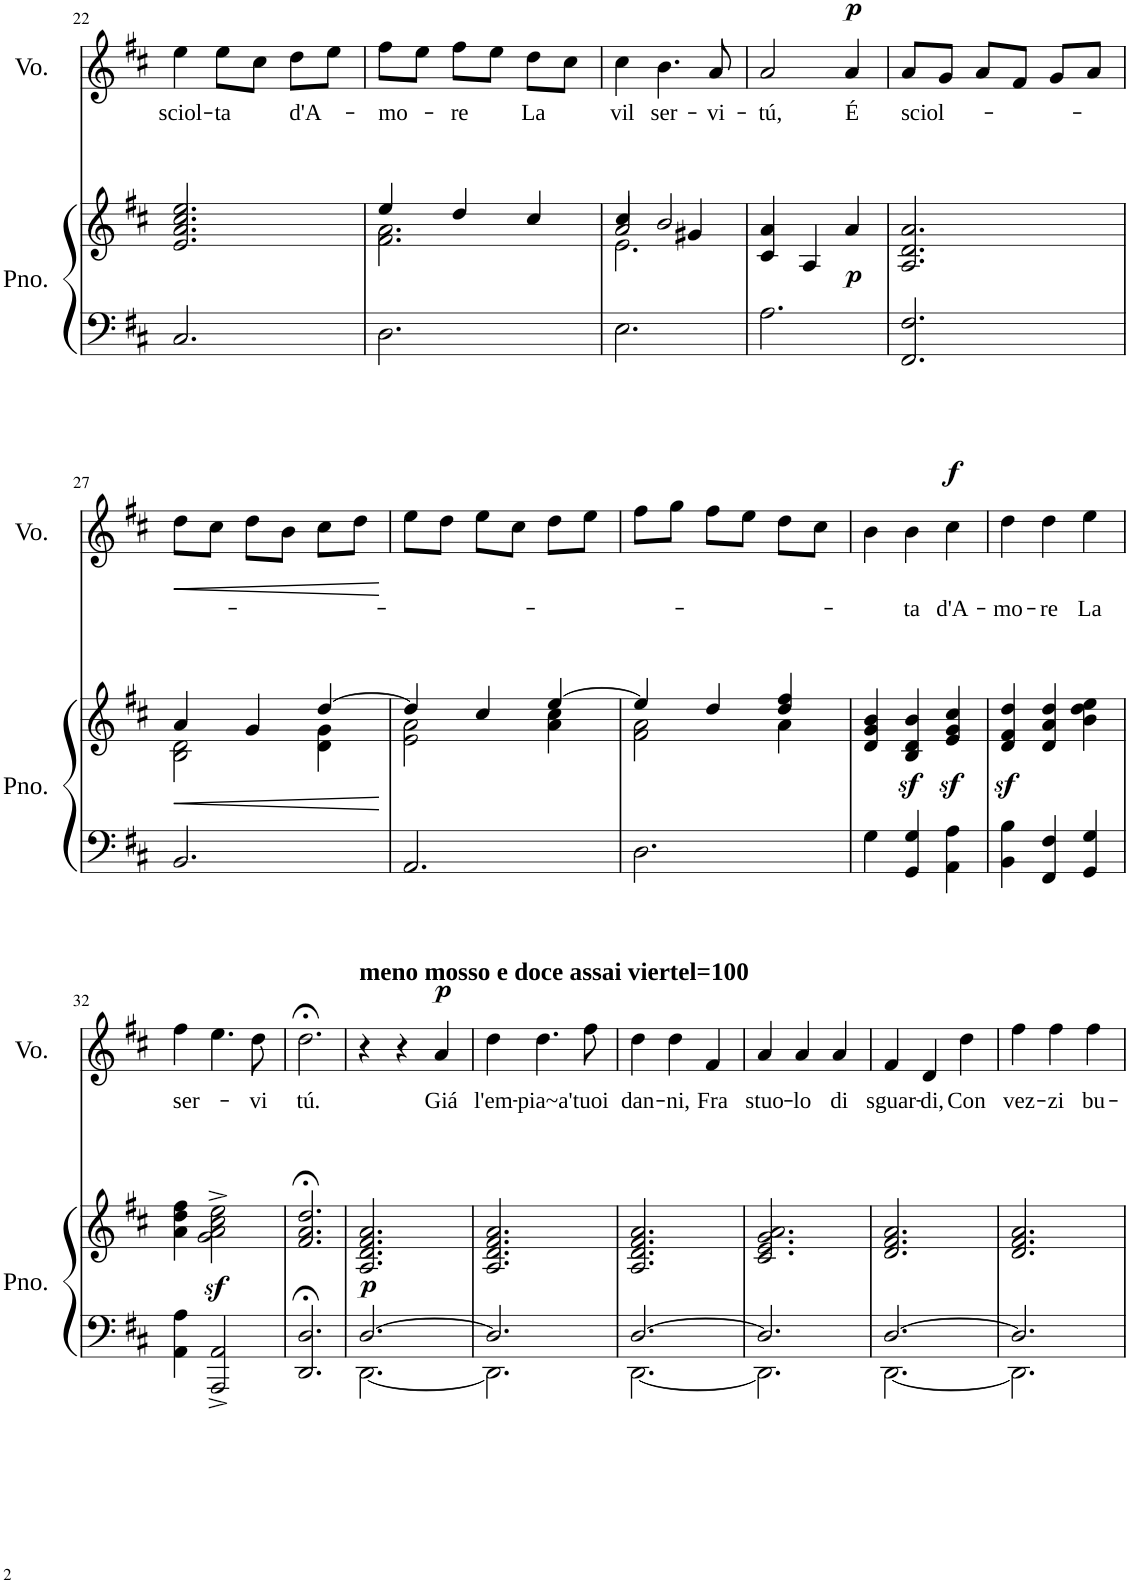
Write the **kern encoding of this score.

**kern	**kern	**dynam	**kern	**text	**dynam
*part2	*part2	*part2	*part1	*part1	*part1
*staff3	*staff2	*staff2/3	*staff1	*staff1	*staff1
*I"Piano	*	*	*I"Voice	*	*
*I'Pno.	*	*	*I'Vo.	*	*
!!LO:PB:g=z
*clefF4	*clefG2	*	*clefG2	*	*
*k[f#c#]	*k[f#c#]	*	*k[f#c#]	*	*
*M3/4	*M3/4	*	*M3/4	*	*
=22	=22	=22	=22	=22	=22
!	!	!	!	!LO:LY:b	!
2.C#/	2.e/ 2.a/ 2.cc#/ 2.ee/	.	4ee\	sciol-	.
!	!	!	!	!LO:LY:b	!
.	.	.	8ee\L	-ta	.
.	.	.	8cc#\J	.	.
!	!	!	!	!LO:LY:b	!
.	.	.	8dd\L	d'A-	.
.	.	.	8ee\J	.	.
=23	=23	=23	=23	=23	=23
*	*^	*	*	*	*
!	!	!	!	!	!LO:LY:b	!
2.D\	4ee/	2.f#\ 2.a\	.	8ff#\L	-mo-	.
.	.	.	.	8ee\J	.	.
!	!	!	!	!	!LO:LY:b	!
.	4dd/	.	.	8ff#\L	-re	.
.	.	.	.	8ee\J	.	.
!	!	!	!	!	!LO:LY:b	!
.	4cc#/	.	.	8dd\L	La	.
.	.	.	.	8cc#\J	.	.
=24	=24	=24	=24	=24	=24	=24
*	*	*^	*	*	*	*
!	!	!	!	!	!	!LO:LY:b	!
2.E\	4cc#/	2.e\	2a/	.	4cc#\	vil	.
!	!	!	!	!	!	!LO:LY:b	!
.	2b/	.	.	.	4.b\	ser-	.
.	.	.	4g#X/	.	.	.	.
!	!	!	!	!	!	!LO:LY:b	!
.	.	.	.	.	8a/	-vi-	.
*	*v	*v	*v	*	*	*	*
=25	=25	=25	=25	=25	=25
!	!	!	!	!LO:LY:b	!
2.A\	4c#/ 4a/	.	2a/	-tú,	.
.	4A/	.	.	.	.
!	!	!LO:DY:b	!	!LO:LY:b	!LO:DY:a
.	4a/	p	4a/	É	p
=26	=26	=26	=26	=26	=26
!	!	!	!	!LO:LY:b	!
2.FF#/ 2.F#/	2.A/ 2.d/ 2.a/	.	8a/L	sciol-	.
.	.	.	8g/J	.	.
.	.	.	8a/L	.	.
.	.	.	8f#/J	.	.
.	.	.	8g/L	.	.
.	.	.	8a/J	.	.
!!LO:LB:g=z
=27	=27	=27	=27	=27	=27
*	*^	*	*	*	*
!	!	!	!	!	!	!LO:HP:b
2.BB/	4a/	2B\ 2d\	.	8dd\L	.	<
.	.	.	.	8cc#\J	.	.
.	4g/	.	.	8dd\L	.	.
.	.	.	.	8b\J	.	.
.	[4dd/	4d\ 4g\	.	8cc#\L	.	.
.	.	.	.	8dd\J	.	.
*	*v	*v	*	*	*	*
.	.	.	.	.	[
=28	=28	=28	=28	=28	=28
*	*^	*	*	*	*
2.AA/	4dd/]	2e\ 2a\	.	8ee\L	.	.
.	.	.	.	8dd\J	.	.
.	4cc#/	.	.	8ee\L	.	.
.	.	.	.	8cc#\J	.	.
.	[4ee/	4a\ 4cc#\	.	8dd\L	.	.
.	.	.	.	8ee\J	.	.
=29	=29	=29	=29	=29	=29	=29
2.D\	4ee/]	2f#\ 2a\	.	8ff#\L	.	.
.	.	.	.	8gg\J	.	.
.	4dd/	.	.	8ff#\L	.	.
.	.	.	.	8ee\J	.	.
.	4dd/ 4ff#/	4a\	.	8dd\L	.	.
.	.	.	.	8cc#\J	.	.
*	*v	*v	*	*	*	*
=30	=30	=30	=30	=30	=30
4G\	4d/ 4g/ 4b/	.	4b\	.	.
!	!	!	!	!LO:LY:b	!
4GG/ 4G/	4B/z< 4d/z< 4b/z<	.	4b\	-ta	.
!	!	!	!	!LO:LY:b	!LO:DY:a
4AA\ 4A\	4e/z< 4g/z< 4cc#/z<	.	4cc#\	d'A-	f
=31	=31	=31	=31	=31	=31
!	!	!	!	!LO:LY:b	!
4BB\ 4B\	4d/z< 4f#/z< 4dd/z<	.	4dd\	-mo-	.
!	!	!	!	!LO:LY:b	!
4FF#/ 4F#/	4d/ 4a/ 4dd/	.	4dd\	-re	.
!	!	!	!	!LO:LY:b	!
4GG/ 4G/	4b\ 4dd\ 4ee\	.	4ee\	La	.
!!LO:LB:g=z
=32	=32	=32	=32	=32	=32
!	!	!	!	!LO:LY:b	!
4AA\ 4A\	4a\ 4dd\ 4ff#\	.	4ff#\	ser-	.
2AAA/^ 2AA/^	2g\z<^ 2a\z<^ 2cc#\z<^ 2ee\z<^	.	4.ee\	.	.
!	!	!	!	!LO:LY:b	!
.	.	.	8dd\	-vi	.
=33	=33	=33	=33	=33	=33
!	!	!	!	!LO:LY:b	!
2.DD/;< 2.D/;<	2.f#/;< 2.a/;< 2.dd/;<	.	2.dd;<\	tú.	.
=34	=34	=34	=34	=34	=34
*^	*	*	*	*	*
!	!	!	!	!LO:TX:a:B:t=meno mosso e doce assai viertel=100	!	!
!	!	!	!LO:DY:b	!	!	!
[2.D/	[2.DD\	2.A/ 2.d/ 2.f#/ 2.a/	p	4r	.	.
.	.	.	.	4r	.	.
!	!	!	!	!	!LO:LY:b	!LO:DY:a
.	.	.	.	4a/	Giá	p
=35	=35	=35	=35	=35	=35	=35
!	!	!	!	!	!LO:LY:b	!
2.D/]	2.DD\]	2.A/ 2.d/ 2.f#/ 2.a/	.	4dd\	l'em-	.
!	!	!	!	!	!LO:LY:b	!
.	.	.	.	4.dd\	-pia~a'	.
!	!	!	!	!	!LO:LY:b	!
.	.	.	.	8ff#\	tuoi	.
=36	=36	=36	=36	=36	=36	=36
!	!	!	!	!	!LO:LY:b	!
[2.D/	[2.DD\	2.A/ 2.d/ 2.f#/ 2.a/	.	4dd\	dan-	.
!	!	!	!	!	!LO:LY:b	!
.	.	.	.	4dd\	-ni,	.
!	!	!	!	!	!LO:LY:b	!
.	.	.	.	4f#/	Fra	.
=37	=37	=37	=37	=37	=37	=37
!	!	!	!	!	!LO:LY:b	!
2.D/]	2.DD\]	2.c#/ 2.e/ 2.g/ 2.a/	.	4a/	stuo-	.
!	!	!	!	!	!LO:LY:b	!
.	.	.	.	4a/	-lo	.
!	!	!	!	!	!LO:LY:b	!
.	.	.	.	4a/	di	.
=38	=38	=38	=38	=38	=38	=38
!	!	!	!	!	!LO:LY:b	!
[2.D/	[2.DD\	2.d/ 2.f#/ 2.a/	.	4f#/	sguar-	.
!	!	!	!	!	!LO:LY:b	!
.	.	.	.	4d/	-di,	.
!	!	!	!	!	!LO:LY:b	!
.	.	.	.	4dd\	Con	.
=39	=39	=39	=39	=39	=39	=39
!	!	!	!	!	!LO:LY:b	!
2.D/]	2.DD\]	2.d/ 2.f#/ 2.a/	.	4ff#\	vez-	.
!	!	!	!	!	!LO:LY:b	!
.	.	.	.	4ff#\	-zi	.
!	!	!	!	!	!LO:LY:b	!
.	.	.	.	4ff#\	bu-	.
*v	*v	*	*	*	*	*
=	=	=	=	=	=
*-	*-	*-	*-	*-	*-
